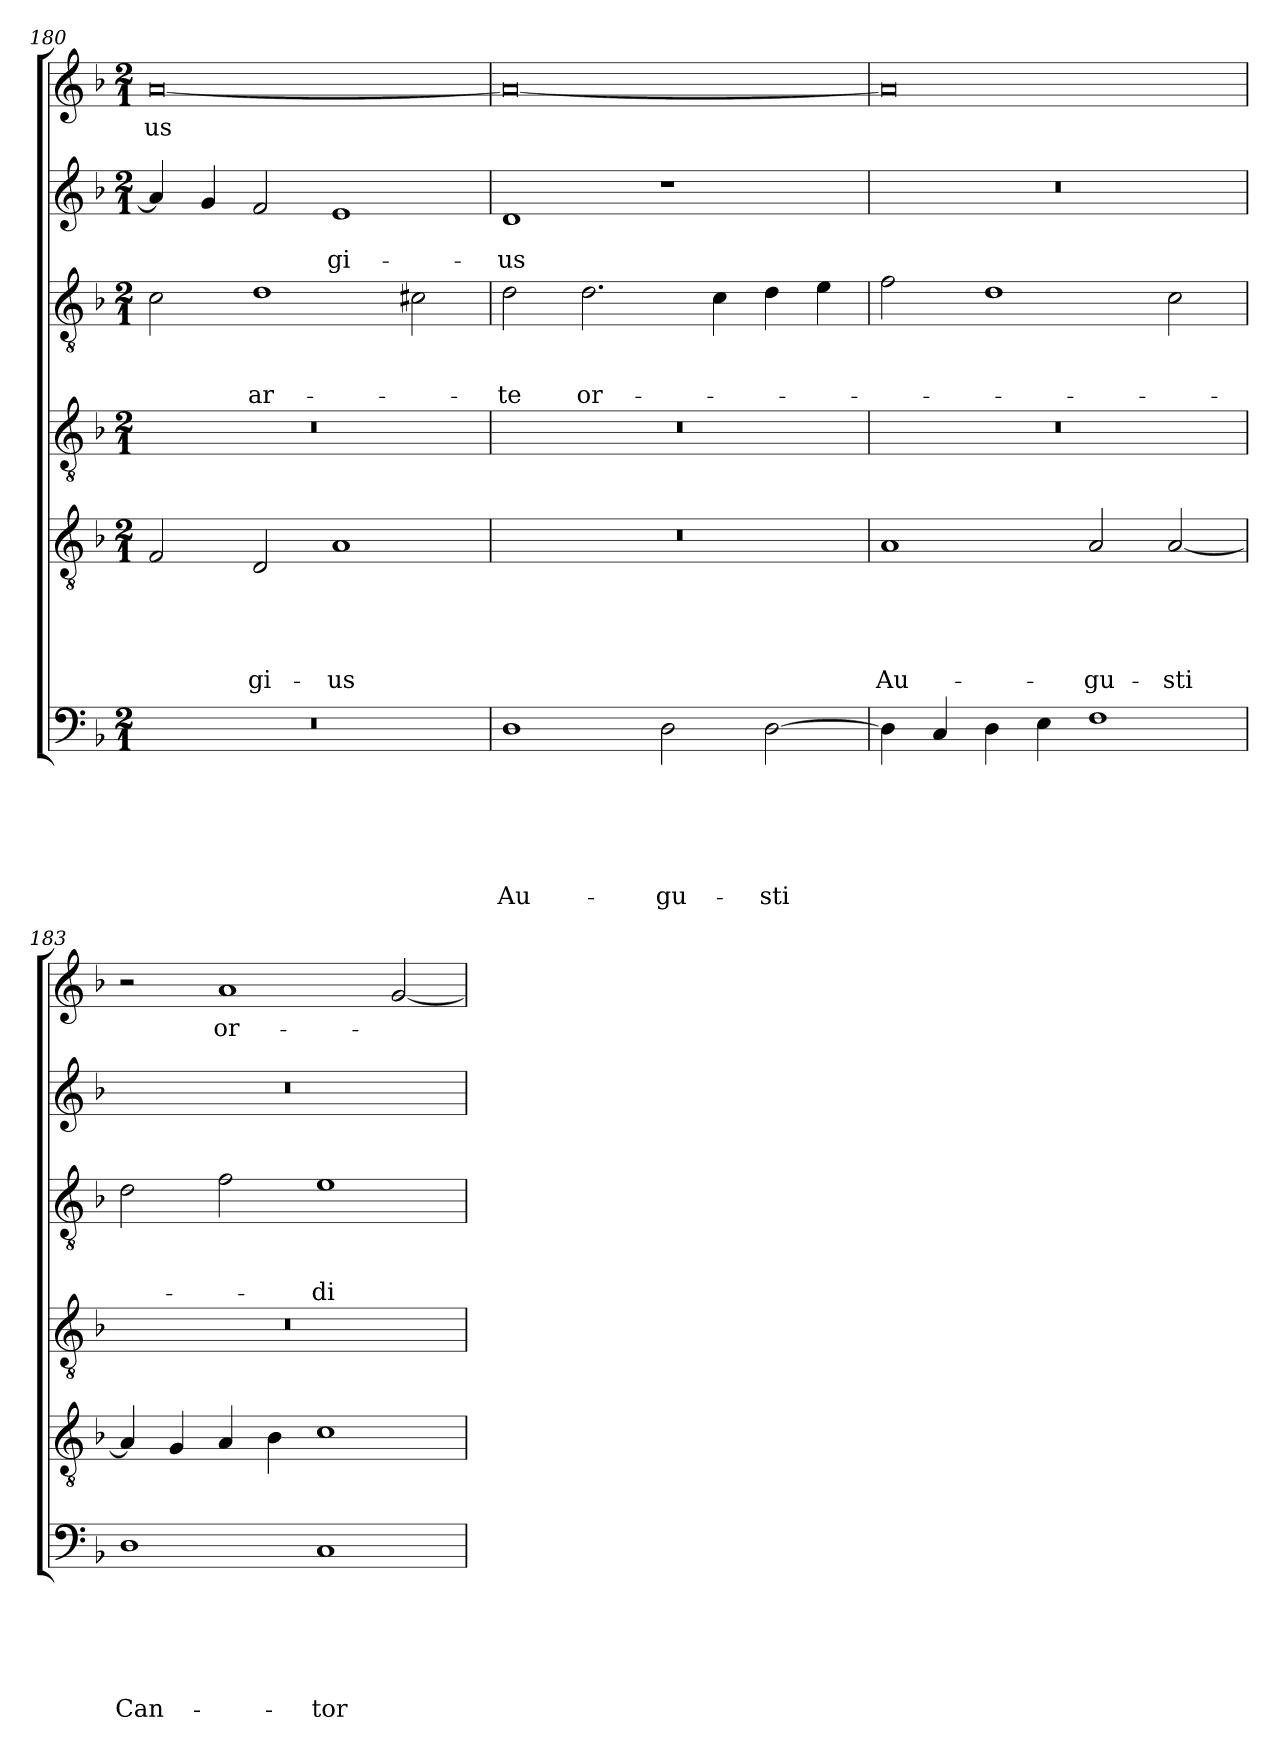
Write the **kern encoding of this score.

**kern	**text	**text	**text	**text	**text	**text	**kern	**text	**text	**text	**text	**text	**kern	**kern	**text	**text	**text	**kern	**text	**text	**kern	**text
*part6	*part6	*part6	*part6	*part6	*part6	*part6	*part5	*part5	*part5	*part5	*part5	*part5	*part4	*part3	*part3	*part3	*part3	*part2	*part2	*part2	*part1	*part1
*staff6	*staff6	*staff6	*staff6	*staff6	*staff6	*staff6	*staff5	*staff5	*staff5	*staff5	*staff5	*staff5	*staff4	*staff3	*staff3	*staff3	*staff3	*staff2	*staff2	*staff2	*staff1	*staff1
!!LO:LB:g=z
*clefF4	*	*	*	*	*	*	*clefGv2	*	*	*	*	*	*clefGv2	*clefGv2	*	*	*	*clefG2	*	*	*clefG2	*
*k[b-]	*	*	*	*	*	*	*k[b-]	*	*	*	*	*	*k[b-]	*k[b-]	*	*	*	*k[b-]	*	*	*k[b-]	*
*F:	*	*	*	*	*	*	*F:	*	*	*	*	*	*F:	*F:	*	*	*	*F:	*	*	*F:	*
*M2/1	*	*	*	*	*	*	*M2/1	*	*	*	*	*	*M2/1	*M2/1	*	*	*	*M2/1	*	*	*M2/1	*
=180	=180	=180	=180	=180	=180	=180	=180	=180	=180	=180	=180	=180	=180	=180	=180	=180	=180	=180	=180	=180	=180	=180
!	!	!	!	!	!	!	!	!	!	!	!	!	!	!	!	!	!	!	!	!	!	!LO:LY:b
0r	.	.	.	.	.	.	2F/	.	.	.	.	.	0r	2c\	.	.	.	4a/]	.	.	[0a	-us
.	.	.	.	.	.	.	.	.	.	.	.	.	.	.	.	.	.	4g/	.	.	.	.
!	!	!	!	!	!	!	!	!	!	!	!	!LO:LY:b	!	!	!	!	!LO:LY:b	!	!	!	!	!
.	.	.	.	.	.	.	2D/	.	.	.	.	-gi-	.	1d	.	.	ar-	2f/	.	.	.	.
!	!	!	!	!	!	!	!	!	!	!	!	!LO:LY:b	!	!	!	!	!	!	!	!LO:LY:b	!	!
.	.	.	.	.	.	.	1A	.	.	.	.	-us	.	.	.	.	.	1e	.	-gi-	.	.
.	.	.	.	.	.	.	.	.	.	.	.	.	.	2c#\	.	.	.	.	.	.	.	.
=181	=181	=181	=181	=181	=181	=181	=181	=181	=181	=181	=181	=181	=181	=181	=181	=181	=181	=181	=181	=181	=181	=181
!	!	!	!	!	!	!LO:LY:b	!	!	!	!	!	!	!	!	!	!	!LO:LY:b	!	!	!LO:LY:b	!	!
1D	.	.	.	.	.	Au-	0r	.	.	.	.	.	0r	2d\	.	.	-te	1d	.	-us	0a_	.
!	!	!	!	!	!	!	!	!	!	!	!	!	!	!	!	!	!LO:LY:b	!	!	!	!	!
.	.	.	.	.	.	.	.	.	.	.	.	.	.	2.d\	.	.	or-	.	.	.	.	.
!	!	!	!	!	!	!LO:LY:b	!	!	!	!	!	!	!	!	!	!	!	!	!	!	!	!
2D\	.	.	.	.	.	-gu-	.	.	.	.	.	.	.	.	.	.	.	1r	.	.	.	.
.	.	.	.	.	.	.	.	.	.	.	.	.	.	4c\	.	.	.	.	.	.	.	.
!	!	!	!	!	!	!LO:LY:b	!	!	!	!	!	!	!	!	!	!	!	!	!	!	!	!
[2D\	.	.	.	.	.	-sti	.	.	.	.	.	.	.	4d\	.	.	.	.	.	.	.	.
.	.	.	.	.	.	.	.	.	.	.	.	.	.	4e\	.	.	.	.	.	.	.	.
=182	=182	=182	=182	=182	=182	=182	=182	=182	=182	=182	=182	=182	=182	=182	=182	=182	=182	=182	=182	=182	=182	=182
!	!	!	!	!	!	!	!	!	!	!	!	!LO:LY:b	!	!	!	!	!	!	!	!	!	!
4D\]	.	.	.	.	.	.	1A	.	.	.	.	Au-	0r	2f\	.	.	.	0r	.	.	0a]	.
4C/	.	.	.	.	.	.	.	.	.	.	.	.	.	.	.	.	.	.	.	.	.	.
4D\	.	.	.	.	.	.	.	.	.	.	.	.	.	1d	.	.	.	.	.	.	.	.
4E\	.	.	.	.	.	.	.	.	.	.	.	.	.	.	.	.	.	.	.	.	.	.
!	!	!	!	!	!	!	!	!	!	!	!	!LO:LY:b	!	!	!	!	!	!	!	!	!	!
1F	.	.	.	.	.	.	2A/	.	.	.	.	-gu-	.	.	.	.	.	.	.	.	.	.
!	!	!	!	!	!	!	!	!	!	!	!	!LO:LY:b	!	!	!	!	!	!	!	!	!	!
.	.	.	.	.	.	.	[2A/	.	.	.	.	-sti	.	2c\	.	.	.	.	.	.	.	.
=183	=183	=183	=183	=183	=183	=183	=183	=183	=183	=183	=183	=183	=183	=183	=183	=183	=183	=183	=183	=183	=183	=183
!	!	!	!	!	!	!LO:LY:b	!	!	!	!	!	!	!	!	!	!	!	!	!	!	!	!
1D	.	.	.	.	.	Can-	4A/]	.	.	.	.	.	0r	2d\	.	.	.	0r	.	.	2r	.
.	.	.	.	.	.	.	4G/	.	.	.	.	.	.	.	.	.	.	.	.	.	.	.
!	!	!	!	!	!	!	!	!	!	!	!	!	!	!	!	!	!	!	!	!	!	!LO:LY:b
.	.	.	.	.	.	.	4A/	.	.	.	.	.	.	2f\	.	.	.	.	.	.	1a	or-
.	.	.	.	.	.	.	4B-\	.	.	.	.	.	.	.	.	.	.	.	.	.	.	.
!	!	!	!	!	!	!LO:LY:b	!	!	!	!	!	!	!	!	!	!	!LO:LY:b	!	!	!	!	!
1C	.	.	.	.	.	-tor	1c	.	.	.	.	.	.	1e	.	.	-di-	.	.	.	.	.
.	.	.	.	.	.	.	.	.	.	.	.	.	.	.	.	.	.	.	.	.	[2g/	.
=	=	=	=	=	=	=	=	=	=	=	=	=	=	=	=	=	=	=	=	=	=	=
*-	*-	*-	*-	*-	*-	*-	*-	*-	*-	*-	*-	*-	*-	*-	*-	*-	*-	*-	*-	*-	*-	*-
